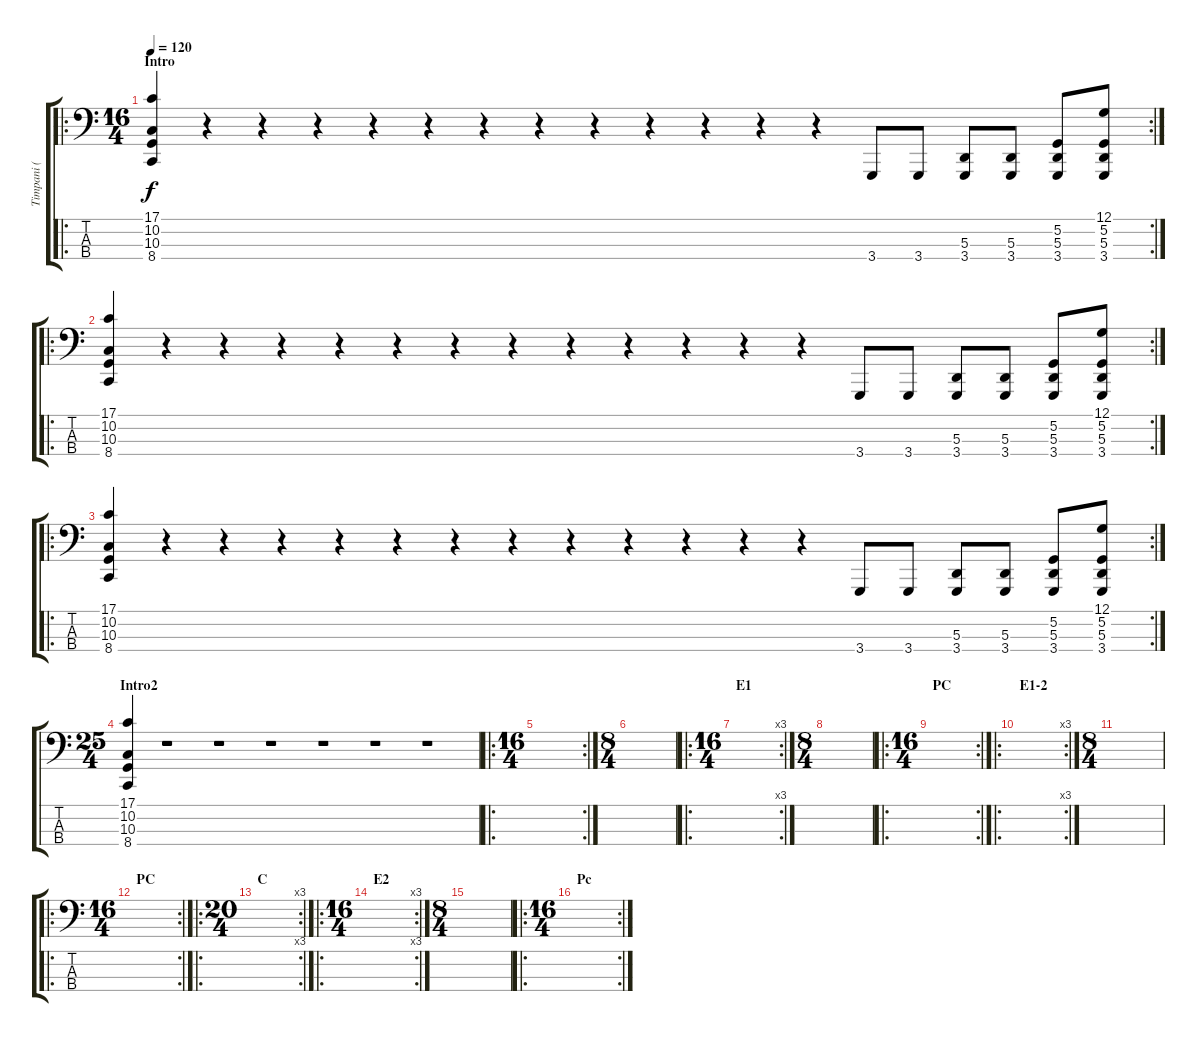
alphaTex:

\track ("Timpani ( Percusiones )" "Timpani ( ") {instrument timpani}
\staff {score tabs}
\tuning (G2 D2 A1 E1) {hide}
\ro
\rc 2
\ts (16 4)
\section ("" "Intro")
\tempo 120
\clef f4
\ks c
(17.1 10.2 10.3 8.4).4{dy f instrument timpani} r.4 r.4 r.4 r.4 r.4 r.4 r.4 r.4 r.4 r.4 r.4 r.4 3.4.8{volume 13} 3.4.8 (5.3 3.4).8 (5.3 3.4).8 (5.2 5.3 3.4).8 (12.1 5.2 5.3 3.4).8 |
\ro
\rc 2
(17.1 10.2 10.3 8.4).4 r.4 r.4 r.4 r.4 r.4 r.4 r.4 r.4 r.4 r.4 r.4 r.4 3.4.8{volume 13} 3.4.8 (5.3 3.4).8 (5.3 3.4).8 (5.2 5.3 3.4).8 (12.1 5.2 5.3 3.4).8 |
\ro
\rc 2
(17.1 10.2 10.3 8.4).4 r.4 r.4 r.4 r.4 r.4 r.4 r.4 r.4 r.4 r.4 r.4 r.4 3.4.8{volume 13} 3.4.8 (5.3 3.4).8 (5.3 3.4).8 (5.2 5.3 3.4).8 (12.1 5.2 5.3 3.4).8 |
\ts (25 4)
\section ("" "Intro2")
(17.1 10.2 10.3 8.4).4{volume 0} r.1 r.1 r.1 r.1 r.1 r.1 |
\ro
\rc 2
\ts (16 4)
|
\ts (8 4)
|
\ro
\rc 3
\ts (16 4)
\section ("" "E1")
|
\ts (8 4)
|
\ro
\rc 2
\ts (16 4)
\section ("" "PC")
|
\ro
\rc 3
\section ("" "E1-2")
|
\ts (8 4)
|
\ro
\rc 2
\ts (16 4)
\section ("" "PC")
|
\ro
\rc 3
\ts (20 4)
\section ("" "C")
|
\ro
\rc 3
\ts (16 4)
\section ("" "E2")
|
\ts (8 4)
|
\ro
\rc 2
\ts (16 4)
\section ("" "Pc")
